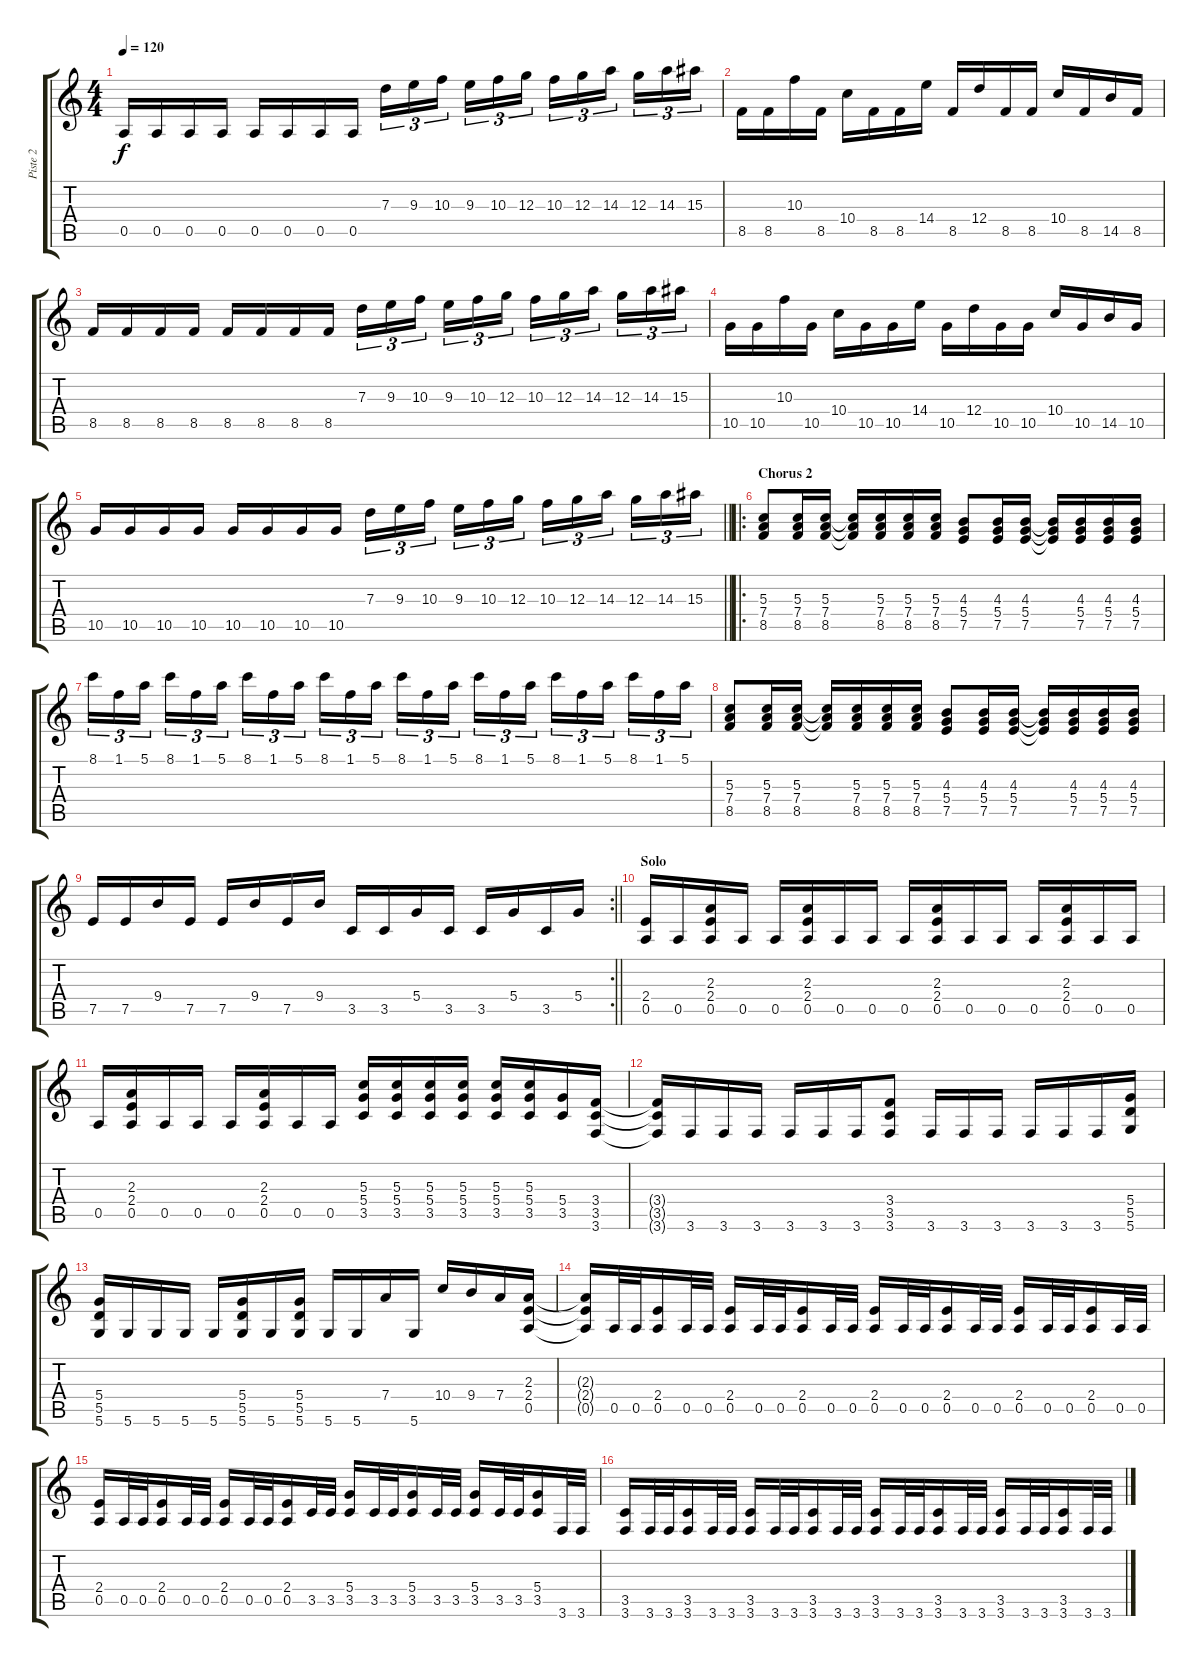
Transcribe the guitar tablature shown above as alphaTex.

\track ("Piste 2" "Piste 2") {instrument distortionguitar}
\staff {score tabs}
\tuning (E4 B3 G3 D3 A2 D2) {hide}
\ts (4 4)
\tempo 120
\clef g2
\ks c
0.5.16{dy f} 0.5.16 0.5.16 0.5.16 0.5.16 0.5.16 0.5.16 0.5.16 7.3.16{tu (3 2)} 9.3.16{tu (3 2)} 10.3.16{tu (3 2) beam splitsecondary} 9.3.16{tu (3 2)} 10.3.16{tu (3 2)} 12.3.16{tu (3 2)} 10.3.16{tu (3 2)} 12.3.16{tu (3 2)} 14.3.16{tu (3 2) beam splitsecondary} 12.3.16{tu (3 2)} 14.3.16{tu (3 2)} 15.3.16{tu (3 2)} |
8.5.16 8.5.16 10.3.16 8.5.16 10.4.16 8.5.16 8.5.16 14.4.16 8.5.16 12.4.16 8.5.16 8.5.16 10.4.16 8.5.16 14.5.16 8.5.16 |
8.5.16 8.5.16 8.5.16 8.5.16 8.5.16 8.5.16 8.5.16 8.5.16 7.3.16{tu (3 2)} 9.3.16{tu (3 2)} 10.3.16{tu (3 2) beam splitsecondary} 9.3.16{tu (3 2)} 10.3.16{tu (3 2)} 12.3.16{tu (3 2)} 10.3.16{tu (3 2)} 12.3.16{tu (3 2)} 14.3.16{tu (3 2) beam splitsecondary} 12.3.16{tu (3 2)} 14.3.16{tu (3 2)} 15.3.16{tu (3 2)} |
10.5.16 10.5.16 10.3.16 10.5.16 10.4.16 10.5.16 10.5.16 14.4.16 10.5.16 12.4.16 10.5.16 10.5.16 10.4.16 10.5.16 14.5.16 10.5.16 |
\barLineRight lightlight
10.5.16 10.5.16 10.5.16 10.5.16 10.5.16 10.5.16 10.5.16 10.5.16 7.3.16{tu (3 2)} 9.3.16{tu (3 2)} 10.3.16{tu (3 2) beam splitsecondary} 9.3.16{tu (3 2)} 10.3.16{tu (3 2)} 12.3.16{tu (3 2)} 10.3.16{tu (3 2)} 12.3.16{tu (3 2)} 14.3.16{tu (3 2) beam splitsecondary} 12.3.16{tu (3 2)} 14.3.16{tu (3 2)} 15.3.16{tu (3 2)} |
\ro
\section ("" "Chorus 2")
(5.3 7.4 8.5).8 (5.3 7.4 8.5).16 (5.3 7.4 8.5).16 (5.3{t} 7.4{t} 8.5{t}).16 (5.3 7.4 8.5).16 (5.3 7.4 8.5).16 (5.3 7.4 8.5).16 (4.3 5.4 7.5).8 (4.3 5.4 7.5).16 (4.3 5.4 7.5).16 (4.3{t} 5.4{t} 7.5{t}).16 (4.3 5.4 7.5).16 (4.3 5.4 7.5).16 (4.3 5.4 7.5).16 |
8.1.16{tu (3 2)} 1.1.16{tu (3 2)} 5.1.16{tu (3 2) beam splitsecondary} 8.1.16{tu (3 2)} 1.1.16{tu (3 2)} 5.1.16{tu (3 2)} 8.1.16{tu (3 2)} 1.1.16{tu (3 2)} 5.1.16{tu (3 2) beam splitsecondary} 8.1.16{tu (3 2)} 1.1.16{tu (3 2)} 5.1.16{tu (3 2)} 8.1.16{tu (3 2)} 1.1.16{tu (3 2)} 5.1.16{tu (3 2) beam splitsecondary} 8.1.16{tu (3 2)} 1.1.16{tu (3 2)} 5.1.16{tu (3 2)} 8.1.16{tu (3 2)} 1.1.16{tu (3 2)} 5.1.16{tu (3 2) beam splitsecondary} 8.1.16{tu (3 2)} 1.1.16{tu (3 2)} 5.1.16{tu (3 2)} |
(5.3 7.4 8.5).8 (5.3 7.4 8.5).16 (5.3 7.4 8.5).16 (5.3{t} 7.4{t} 8.5{t}).16 (5.3 7.4 8.5).16 (5.3 7.4 8.5).16 (5.3 7.4 8.5).16 (4.3 5.4 7.5).8 (4.3 5.4 7.5).16 (4.3 5.4 7.5).16 (4.3{t} 5.4{t} 7.5{t}).16 (4.3 5.4 7.5).16 (4.3 5.4 7.5).16 (4.3 5.4 7.5).16 |
\rc 2
\barLineRight lightlight
7.5.16 7.5.16 9.4.16 7.5.16 7.5.16 9.4.16 7.5.16 9.4.16 3.5.16 3.5.16 5.4.16 3.5.16 3.5.16 5.4.16 3.5.16 5.4.16 |
\section ("" "Solo")
(2.4 0.5).16 0.5.16 (2.3 2.4 0.5).16 0.5.16 0.5.16 (2.3 2.4 0.5).16 0.5.16 0.5.16 0.5.16 (2.3 2.4 0.5).16 0.5.16 0.5.16 0.5.16 (2.3 2.4 0.5).16 0.5.16 0.5.16 |
0.5.16 (2.3 2.4 0.5).16 0.5.16 0.5.16 0.5.16 (2.3 2.4 0.5).16 0.5.16 0.5.16 (5.3 5.4 3.5).16 (5.3 5.4 3.5).16 (5.3 5.4 3.5).16 (5.3 5.4 3.5).16 (5.3 5.4 3.5).16 (5.3 5.4 3.5).16 (5.4 3.5).16 (3.4 3.5 3.6).16 |
(3.4{t} 3.5{t} 3.6{t}).16 3.6.16 3.6.16 3.6.16 3.6.16 3.6.16 3.6.16 (3.4 3.5 3.6).8 3.6.16 3.6.16 3.6.16 3.6.16 3.6.16 3.6.16 (5.4 5.5 5.6).16 |
(5.4 5.5 5.6).16 5.6.16 5.6.16 5.6.16 5.6.16 (5.4 5.5 5.6).16 5.6.16 (5.4 5.5 5.6).16 5.6.16 5.6.16 7.4.16 5.6.16 10.4.16 9.4.16 7.4.16 (2.3 2.4 0.5).16 |
(2.3{t} 2.4{t} 0.5{t}).16 0.5.32 0.5.32 (2.4 0.5).16 0.5.32 0.5.32 (2.4 0.5).16 0.5.32 0.5.32 (2.4 0.5).16 0.5.32 0.5.32 (2.4 0.5).16 0.5.32 0.5.32 (2.4 0.5).16 0.5.32 0.5.32 (2.4 0.5).16 0.5.32 0.5.32 (2.4 0.5).16 0.5.32 0.5.32 |
(2.4 0.5).16 0.5.32 0.5.32 (2.4 0.5).16 0.5.32 0.5.32 (2.4 0.5).16 0.5.32 0.5.32 (2.4 0.5).16 3.5.32 3.5.32 (5.4 3.5).16 3.5.32 3.5.32 (5.4 3.5).16 3.5.32 3.5.32 (5.4 3.5).16 3.5.32 3.5.32 (5.4 3.5).16 3.6.32 3.6.32 |
(3.5 3.6).16 3.6.32 3.6.32 (3.5 3.6).16 3.6.32 3.6.32 (3.5 3.6).16 3.6.32 3.6.32 (3.5 3.6).16 3.6.32 3.6.32 (3.5 3.6).16 3.6.32 3.6.32 (3.5 3.6).16 3.6.32 3.6.32 (3.5 3.6).16 3.6.32 3.6.32 (3.5 3.6).16 3.6.32 3.6.32
